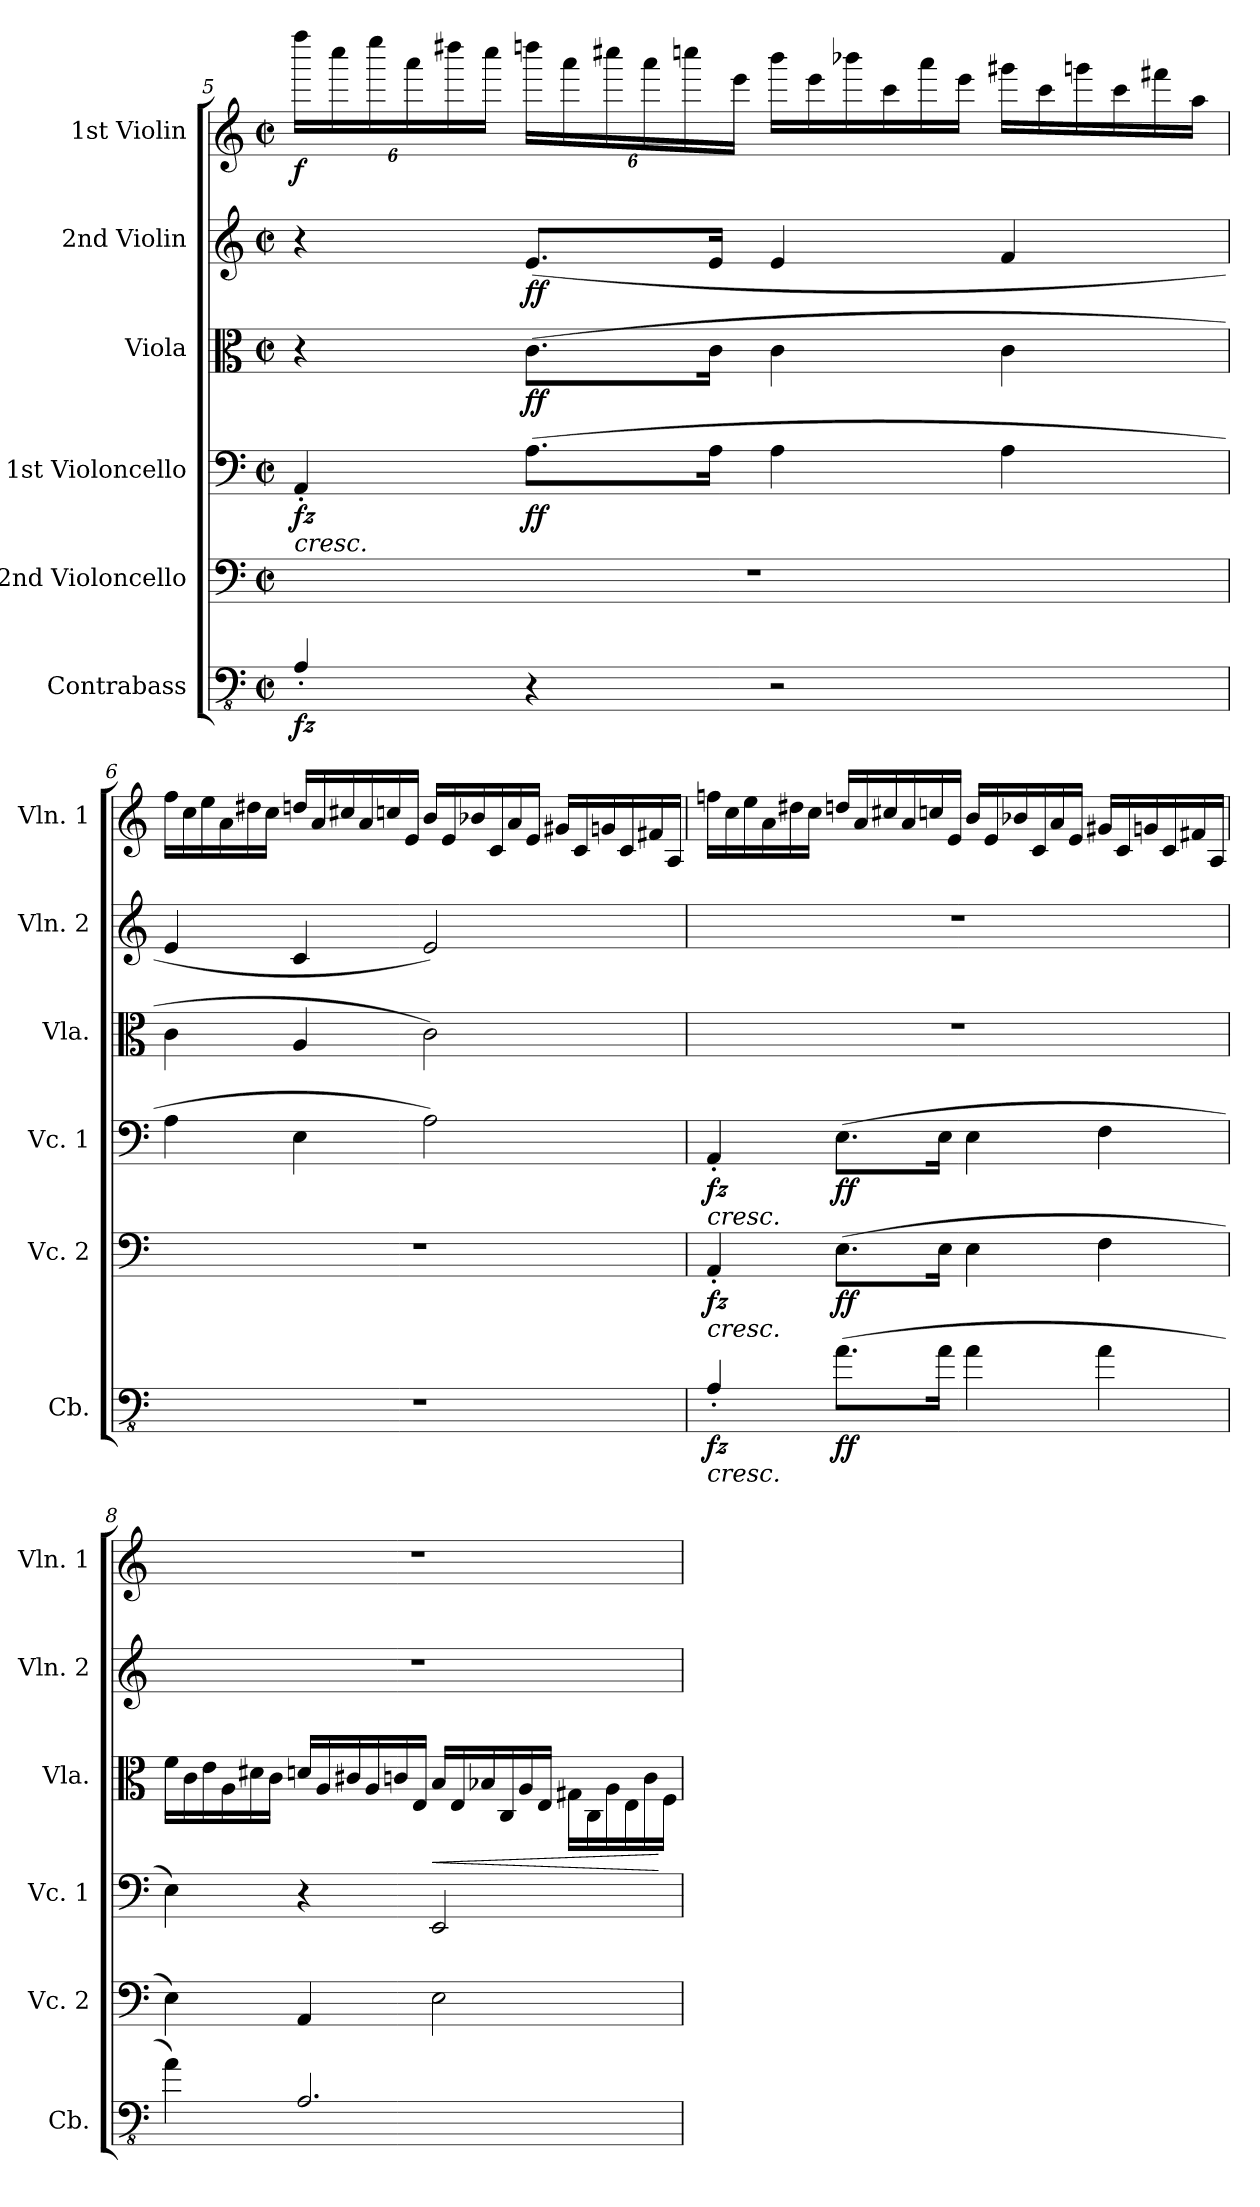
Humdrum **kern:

**kern	**dynam	**kern	**dynam	**kern	**dynam	**kern	**dynam	**kern	**dynam	**kern	**dynam
*part6	*part6	*part5	*part5	*part4	*part4	*part3	*part3	*part2	*part2	*part1	*part1
*staff6	*staff6	*staff5	*staff5	*staff4	*staff4	*staff3	*staff3	*staff2	*staff2	*staff1	*staff1
*I"Contrabass	*	*I"2nd Violoncello	*	*I"1st Violoncello	*	*I"Viola	*	*I"2nd Violin	*	*I"1st Violin	*
*I'Cb.	*	*I'Vc. 2	*	*I'Vc. 1	*	*I'Vla.	*	*I'Vln. 2	*	*I'Vln. 1	*
!!LO:PB:g=z
*clefFv4	*	*clefF4	*	*clefF4	*	*clefC3	*	*clefG2	*	*clefG2	*
*ITrd7c12	*	*	*	*	*	*	*	*	*	*	*
*k[]	*	*k[]	*	*k[]	*	*k[]	*	*k[]	*	*k[]	*
*M2/2	*	*M2/2	*	*M2/2	*	*M2/2	*	*M2/2	*	*M2/2	*
*met(c|)	*	*met(c|)	*	*met(c|)	*	*met(c|)	*	*met(c|)	*	*met(c|)	*
*MM138	*	*MM138	*	*MM138	*	*MM138	*	*MM138	*	*MM138	*
=5	=5	=5	=5	=5	=5	=5	=5	=5	=5	=5	=5
!	!	!	!	!	!LO:HP:b	!	!	!	!	!	!
*	*	*	*	*	*	*	*	*	*	*Xbrackettup	*
!	!LO:DY:b	!	!	!	!LO:DY:n=1:b	!	!	!	!	!	!LO:DY:b
4AAA'/	fz	1r	.	4AA'/	< fz	4r	.	4r	.	24ffff\LL	f
.	.	.	.	.	.	.	.	.	.	24cccc\	.
.	.	.	.	.	.	.	.	.	.	24eeee\	.
.	.	.	.	.	.	.	.	.	.	24aaa\	.
.	.	.	.	.	.	.	.	.	.	24dddd#X\	.
.	.	.	.	.	.	.	.	.	.	24cccc\JJ	.
!	!	!	!	!	!LO:DY:n=2:b	!	!LO:DY:b	!	!LO:DY:b	!	!
4r	.	.	.	(8.A\L	ff	(8.c\L	ff	(8.e/L	ff	24ddddn\LL	.
.	.	.	.	.	.	.	.	.	.	24aaa\	.
.	.	.	.	.	.	.	.	.	.	24cccc#X\	.
.	.	.	.	.	.	.	.	.	.	24aaa\	.
.	.	.	.	.	.	.	.	.	.	24ccccn\	.
.	.	.	.	16A\Jk	.	16c\Jk	.	16e/Jk	.	.	.
.	.	.	.	.	.	.	.	.	.	24eee\JJ	.
*	*	*	*	*	*	*	*	*	*	*Xtuplet	*
2r	.	.	.	4A\	.	4c\	.	4e/	.	24bbb\LL	.
.	.	.	.	.	.	.	.	.	.	24eee\	.
.	.	.	.	.	.	.	.	.	.	24bbb-X\	.
.	.	.	.	.	.	.	.	.	.	24ccc\	.
.	.	.	.	.	.	.	.	.	.	24aaa\	.
.	.	.	.	.	.	.	.	.	.	24eee\JJ	.
.	.	.	.	4A\	.	4c\	.	4f/	.	24ggg#X\LL	.
.	.	.	.	.	.	.	.	.	.	24ccc\	.
.	.	.	.	.	.	.	.	.	.	24gggn\	.
.	.	.	.	.	.	.	.	.	.	24ccc\	.
.	.	.	.	.	.	.	.	.	.	24fff#X\	.
.	.	.	.	.	.	.	.	.	.	24aa\JJ	.
.	.	.	.	.	[	.	.	.	.	.	.
!!LO:LB:g=z
=6	=6	=6	=6	=6	=6	=6	=6	=6	=6	=6	=6
1r	.	1r	.	4A\	.	4c\	.	4e/	.	24ff\LL	.
.	.	.	.	.	.	.	.	.	.	24cc\	.
.	.	.	.	.	.	.	.	.	.	24ee\	.
.	.	.	.	.	.	.	.	.	.	24a\	.
.	.	.	.	.	.	.	.	.	.	24dd#X\	.
.	.	.	.	.	.	.	.	.	.	24cc\JJ	.
.	.	.	.	4E\	.	4A/	.	4c/	.	24ddn/LL	.
.	.	.	.	.	.	.	.	.	.	24a/	.
.	.	.	.	.	.	.	.	.	.	24cc#X/	.
.	.	.	.	.	.	.	.	.	.	24a/	.
.	.	.	.	.	.	.	.	.	.	24ccn/	.
.	.	.	.	.	.	.	.	.	.	24e/JJ	.
.	.	.	.	2A\)	.	2c\)	.	2e/)	.	24b/LL	.
.	.	.	.	.	.	.	.	.	.	24e/	.
.	.	.	.	.	.	.	.	.	.	24b-X/	.
.	.	.	.	.	.	.	.	.	.	24c/	.
.	.	.	.	.	.	.	.	.	.	24a/	.
.	.	.	.	.	.	.	.	.	.	24e/JJ	.
.	.	.	.	.	.	.	.	.	.	24g#X/LL	.
.	.	.	.	.	.	.	.	.	.	24c/	.
.	.	.	.	.	.	.	.	.	.	24gn/	.
.	.	.	.	.	.	.	.	.	.	24c/	.
.	.	.	.	.	.	.	.	.	.	24f#X/	.
.	.	.	.	.	.	.	.	.	.	24A/JJ	.
!!LO:PB:g=z
=7	=7	=7	=7	=7	=7	=7	=7	=7	=7	=7	=7
!	!LO:HP:b	!	!LO:HP:b	!	!LO:HP:b	!	!	!	!	!	!
!	!LO:DY:n=1:b	!	!LO:DY:n=1:b	!	!LO:DY:n=1:b	!	!	!	!	!	!LO:DY:b
4AAA'/	< fz	4AA'/	< fz	4AA'/	< fz	1r	.	1r	.	24ffn\LL	other-dynamics
.	.	.	.	.	.	.	.	.	.	24cc\	.
.	.	.	.	.	.	.	.	.	.	24ee\	.
.	.	.	.	.	.	.	.	.	.	24a\	.
.	.	.	.	.	.	.	.	.	.	24dd#X\	.
.	.	.	.	.	.	.	.	.	.	24cc\JJ	.
!	!LO:DY:n=2:b	!	!LO:DY:n=2:b	!	!LO:DY:n=2:b	!	!	!	!	!	!
(8.AA\L	ff	(8.E\L	ff	(8.E\L	ff	.	.	.	.	24ddn/LL	.
.	.	.	.	.	.	.	.	.	.	24a/	.
.	.	.	.	.	.	.	.	.	.	24cc#X/	.
.	.	.	.	.	.	.	.	.	.	24a/	.
.	.	.	.	.	.	.	.	.	.	24ccn/	.
16AA\Jk	.	16E\Jk	.	16E\Jk	.	.	.	.	.	.	.
.	.	.	.	.	.	.	.	.	.	24e/JJ	.
4AA\	.	4E\	.	4E\	.	.	.	.	.	24b/LL	.
.	.	.	.	.	.	.	.	.	.	24e/	.
.	.	.	.	.	.	.	.	.	.	24b-X/	.
.	.	.	.	.	.	.	.	.	.	24c/	.
.	.	.	.	.	.	.	.	.	.	24a/	.
.	.	.	.	.	.	.	.	.	.	24e/JJ	.
4AA\	.	4F\	.	4F\	.	.	.	.	.	24g#X/LL	.
.	.	.	.	.	.	.	.	.	.	24c/	.
.	.	.	.	.	.	.	.	.	.	24gn/	.
.	.	.	.	.	.	.	.	.	.	24c/	.
.	.	.	.	.	.	.	.	.	.	24f#X/	.
.	.	.	.	.	.	.	.	.	.	24A/JJ	.
.	[	.	[	.	[	.	.	.	.	.	.
!!LO:LB:g=z
=8	=8	=8	=8	=8	=8	=8	=8	=8	=8	=8	=8
*	*	*	*	*	*	*Xtuplet	*	*	*	*	*
4AA\)	.	4E\)	.	4E\)	.	24f\LL	.	1r	.	1r	.
.	.	.	.	.	.	24c\	.	.	.	.	.
.	.	.	.	.	.	24e\	.	.	.	.	.
.	.	.	.	.	.	24A\	.	.	.	.	.
.	.	.	.	.	.	24d#X\	.	.	.	.	.
.	.	.	.	.	.	24c\JJ	.	.	.	.	.
2.AAA/	.	4AA/	.	4r	.	24dn/LL	.	.	.	.	.
.	.	.	.	.	.	24A/	.	.	.	.	.
.	.	.	.	.	.	24c#X/	.	.	.	.	.
.	.	.	.	.	.	24A/	.	.	.	.	.
.	.	.	.	.	.	24cn/	.	.	.	.	.
.	.	.	.	.	.	24E/JJ	.	.	.	.	.
!	!	!	!	!	!	!	!LO:HP:b	!	!	!	!
.	.	2E\	.	2EE/	.	24B/LL	<	.	.	.	.
.	.	.	.	.	.	24E/	.	.	.	.	.
.	.	.	.	.	.	24B-X/	.	.	.	.	.
.	.	.	.	.	.	24C/	.	.	.	.	.
.	.	.	.	.	.	24A/	.	.	.	.	.
.	.	.	.	.	.	24E/JJ	.	.	.	.	.
.	.	.	.	.	.	24G#X\LL	.	.	.	.	.
.	.	.	.	.	.	24C\	.	.	.	.	.
.	.	.	.	.	.	24A\	.	.	.	.	.
.	.	.	.	.	.	24E\	.	.	.	.	.
.	.	.	.	.	.	24c\	.	.	.	.	.
.	.	.	.	.	.	24F\JJ	[	.	.	.	.
=	=	=	=	=	=	=	=	=	=	=	=
*-	*-	*-	*-	*-	*-	*-	*-	*-	*-	*-	*-
